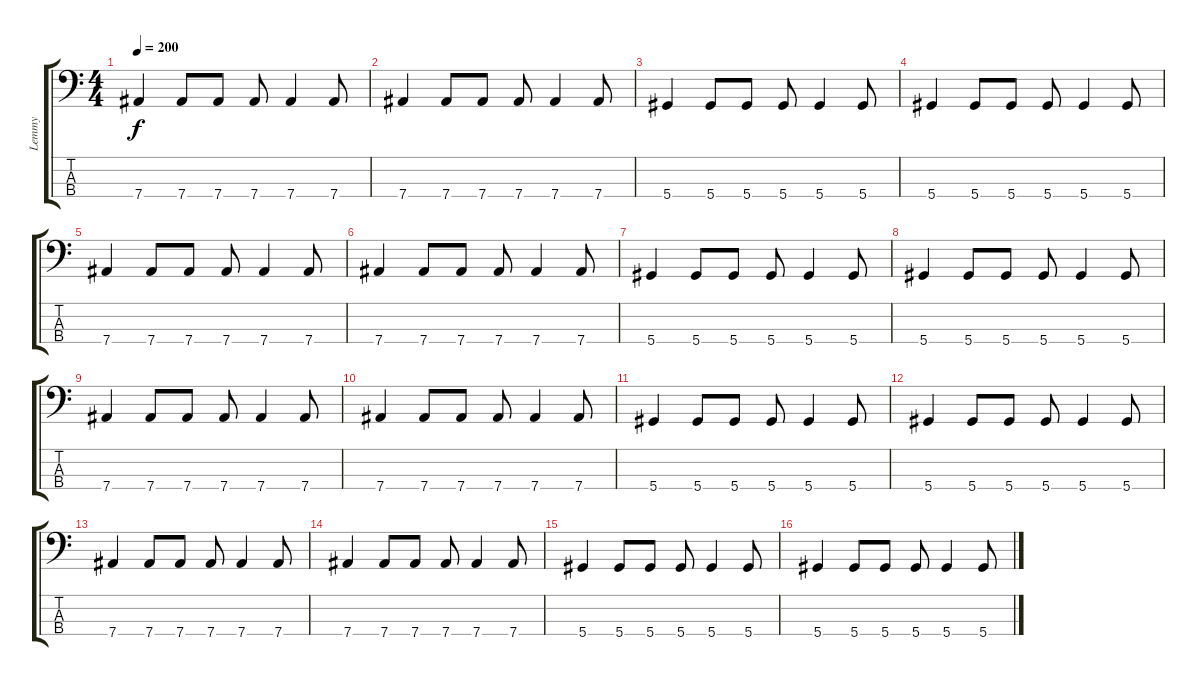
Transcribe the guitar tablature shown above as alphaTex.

\track ("Lemmy" "Lemmy") {instrument distortionguitar}
\staff {score tabs}
\tuning (Gb2 Db2 Ab1 Eb1) {hide}
\ts (4 4)
\tempo 200
\clef f4
\ks c
7.4.4{dy f} 7.4.8 7.4.8 7.4.8 7.4.4 7.4.8 |
7.4.4 7.4.8 7.4.8 7.4.8 7.4.4 7.4.8 |
5.4.4 5.4.8 5.4.8 5.4.8 5.4.4 5.4.8 |
5.4.4 5.4.8 5.4.8 5.4.8 5.4.4 5.4.8 |
7.4.4 7.4.8 7.4.8 7.4.8 7.4.4 7.4.8 |
7.4.4 7.4.8 7.4.8 7.4.8 7.4.4 7.4.8 |
5.4.4 5.4.8 5.4.8 5.4.8 5.4.4 5.4.8 |
5.4.4 5.4.8 5.4.8 5.4.8 5.4.4 5.4.8 |
7.4.4 7.4.8 7.4.8 7.4.8 7.4.4 7.4.8 |
7.4.4 7.4.8 7.4.8 7.4.8 7.4.4 7.4.8 |
5.4.4 5.4.8 5.4.8 5.4.8 5.4.4 5.4.8 |
5.4.4 5.4.8 5.4.8 5.4.8 5.4.4 5.4.8 |
7.4.4 7.4.8 7.4.8 7.4.8 7.4.4 7.4.8 |
7.4.4 7.4.8 7.4.8 7.4.8 7.4.4 7.4.8 |
5.4.4 5.4.8 5.4.8 5.4.8 5.4.4 5.4.8 |
5.4.4 5.4.8 5.4.8 5.4.8 5.4.4 5.4.8
